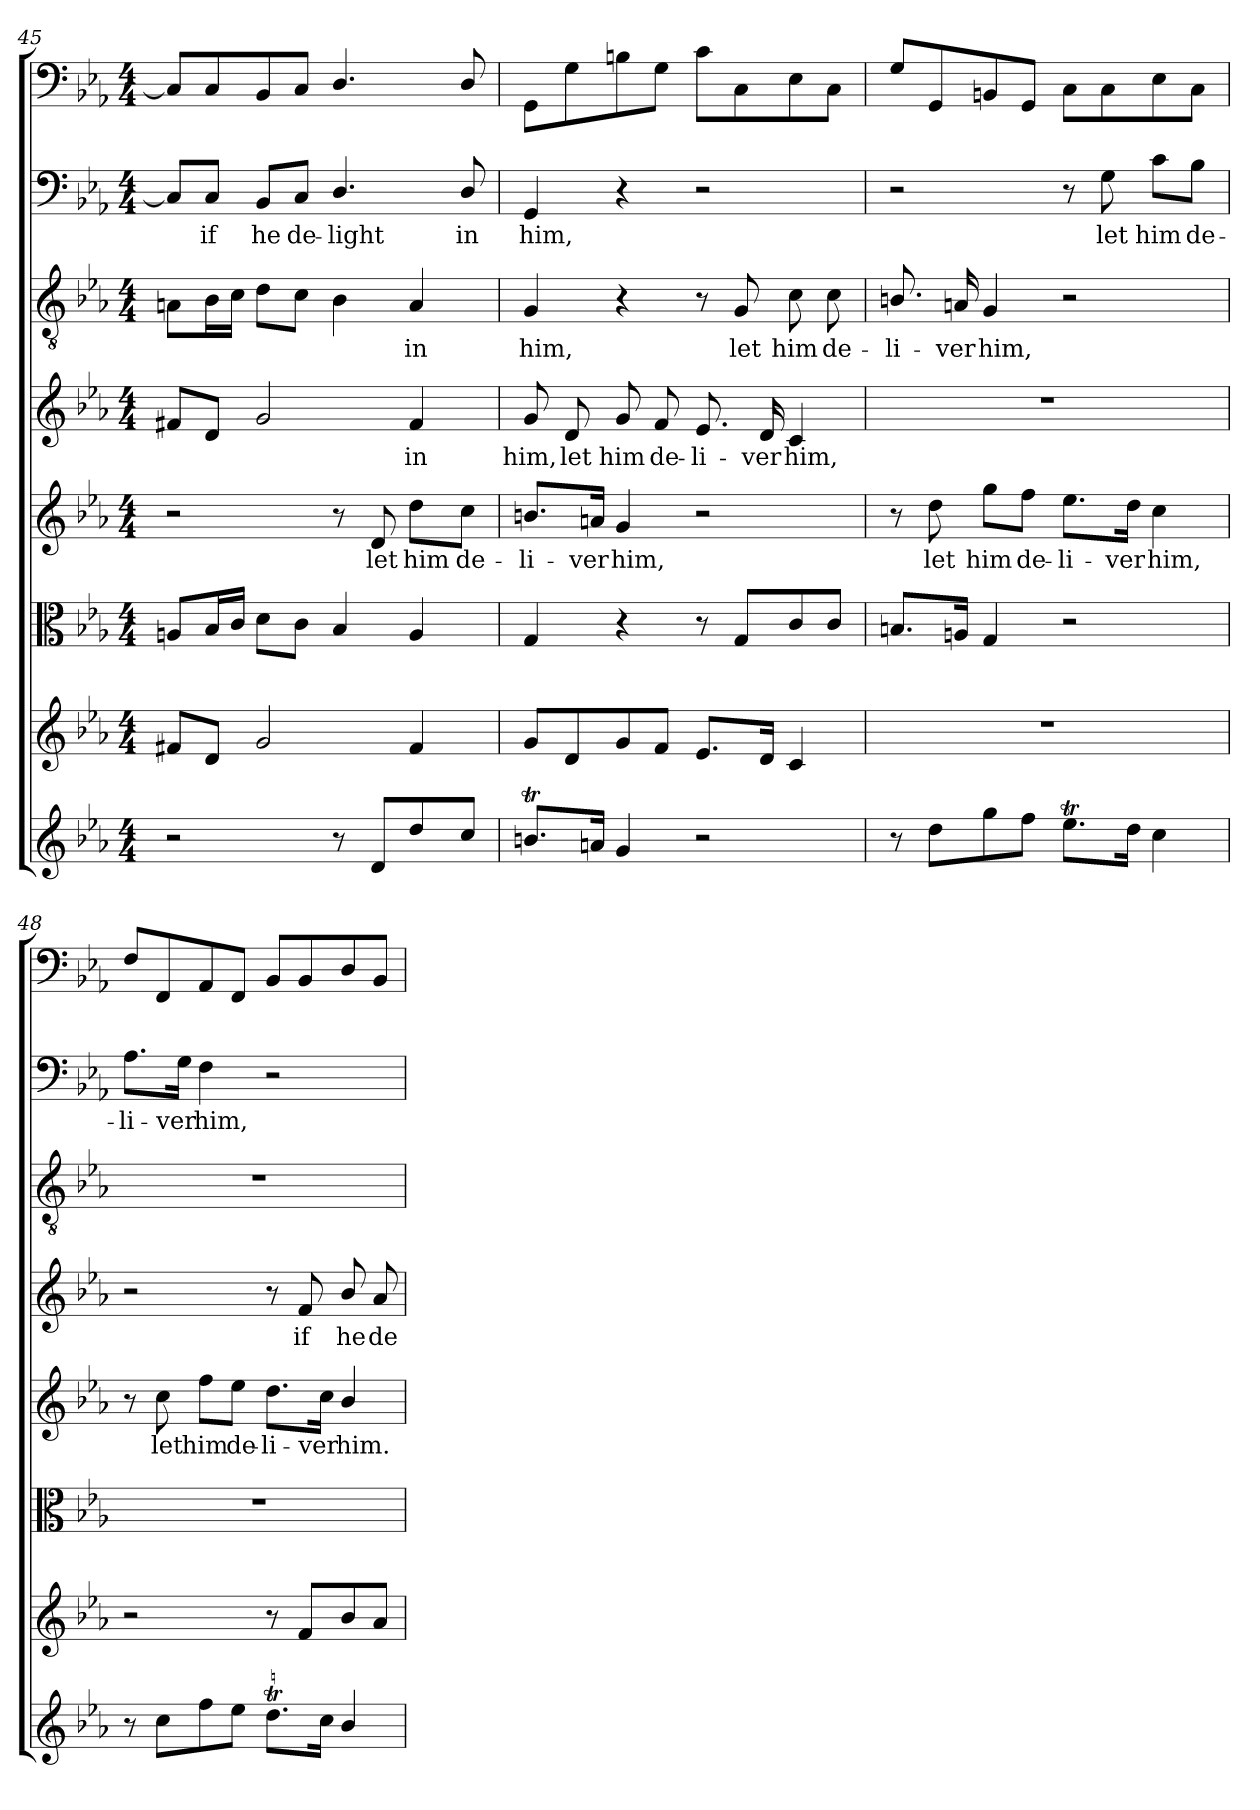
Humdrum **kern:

**kern	**kern	**kern	**kern	**text	**kern	**text	**kern	**text	**kern	**text	**kern
*part8	*part7	*part6	*part5	*part5	*part4	*part4	*part3	*part3	*part2	*part2	*part1
*staff8	*staff7	*staff6	*staff5	*staff5	*staff4	*staff4	*staff3	*staff3	*staff2	*staff2	*staff1
*clefG2	*clefG2	*clefC3	*clefG2	*	*clefG2	*	*clefGv2	*	*clefF4	*	*clefF4
*k[b-e-a-]	*k[b-e-a-]	*k[b-e-a-]	*k[b-e-a-]	*	*k[b-e-a-]	*	*k[b-e-a-]	*	*k[b-e-a-]	*	*k[b-e-a-]
*c:	*c:	*c:	*c:	*	*c:	*	*c:	*	*c:	*	*c:
*M4/4	*M4/4	*M4/4	*M4/4	*	*M4/4	*	*M4/4	*	*M4/4	*	*M4/4
=45	=45	=45	=45	=45	=45	=45	=45	=45	=45	=45	=45
2r	8f#X/L	8An/L	2r	.	8f#X/L	.	8An\L	.	8C/L]	.	8C/L]
.	8d/J	16B-/L	.	.	8d/J	.	16B-\L	.	8C/J	if	8C/
.	.	16c/JJ	.	.	.	.	16c\JJ	.	.	.	.
.	2g/	8d\L	.	.	2g/	.	8d\L	.	8BB-/L	he	8BB-/
.	.	8c\J	.	.	.	.	8c\J	.	8C/J	de-	8C/J
8r	.	4B-/	8r	.	.	.	4B-\	.	4.D/	-light	4.D/
8d/L	.	.	8d/	let	.	.	.	.	.	.	.
8dd/	4f#/	4A/	8dd\L	him	4f#/	in	4A/	in	.	.	.
8cc/J	.	.	8cc\J	de-	.	.	.	.	8D/	in	8D/
=46	=46	=46	=46	=46	=46	=46	=46	=46	=46	=46	=46
8.bnt/L	8g/L	4G/	8.bn/L	-li-	8g/	him,	4G/	him,	4GG/	him,	8GG\L
.	8d/	.	.	.	8d/	let	.	.	.	.	8G\
16an/Jk	.	.	16an/Jk	-ver	.	.	.	.	.	.	.
4g/	8g/	4r	4g/	him,	8g/	him	4r	.	4r	.	8Bn\
.	8f/J	.	.	.	8f/	de-	.	.	.	.	8G\J
2r	8.e-/L	8r	2r	.	8.e-/	-li-	8r	.	2r	.	8c\L
.	.	8G/L	.	.	.	.	8G/	let	.	.	8C\
.	16d/Jk	.	.	.	16d/	-ver	.	.	.	.	.
.	4c/	8c/	.	.	4c/	him,	8c\	him	.	.	8E-\
.	.	8c/J	.	.	.	.	8c\	de-	.	.	8C\J
=47	=47	=47	=47	=47	=47	=47	=47	=47	=47	=47	=47
8r	1r	8.Bn/L	8r	.	1r	.	8.Bn/	-li-	2r	.	8G/L
8dd\L	.	.	8dd\	let	.	.	.	.	.	.	8GG/
.	.	16An/Jk	.	.	.	.	16An/	-ver	.	.	.
8gg\	.	4G/	8gg\L	him	.	.	4G/	him,	.	.	8BBn/
8ff\J	.	.	8ff\J	de-	.	.	.	.	.	.	8GG/J
8.ee-T\L	.	2r	8.ee-\L	-li-	.	.	2r	.	8r	.	8C\L
.	.	.	.	.	.	.	.	.	8G\	let	8C\
16dd\Jk	.	.	16dd\Jk	-ver	.	.	.	.	.	.	.
4cc\	.	.	4cc\	him,	.	.	.	.	8c\L	him	8E-\
.	.	.	.	.	.	.	.	.	8B-\J	de-	8C\J
=48	=48	=48	=48	=48	=48	=48	=48	=48	=48	=48	=48
8r	2r	1r	8r	.	2r	.	1r	.	8.A-\L	-li-	8F/L
8cc\L	.	.	8cc\	let	.	.	.	.	.	.	8FF/
.	.	.	.	.	.	.	.	.	16G\Jk	-ver	.
8ff\	.	.	8ff\L	him	.	.	.	.	4F\	him,	8AA-/
8ee-\J	.	.	8ee-\J	de-	.	.	.	.	.	.	8FF/J
8.ddT\L	8r	.	8.dd\L	-li-	8r	.	.	.	2r	.	8BB-/L
.	8f/L	.	.	.	8f/	if	.	.	.	.	8BB-/
16cc\Jk	.	.	16cc\Jk	-ver	.	.	.	.	.	.	.
4b-/	8b-/	.	4b-/	him.	8b-/	he	.	.	.	.	8D/
.	8a-/J	.	.	.	8a-/	de-	.	.	.	.	8BB-/J
=	=	=	=	=	=	=	=	=	=	=	=
*-	*-	*-	*-	*-	*-	*-	*-	*-	*-	*-	*-
